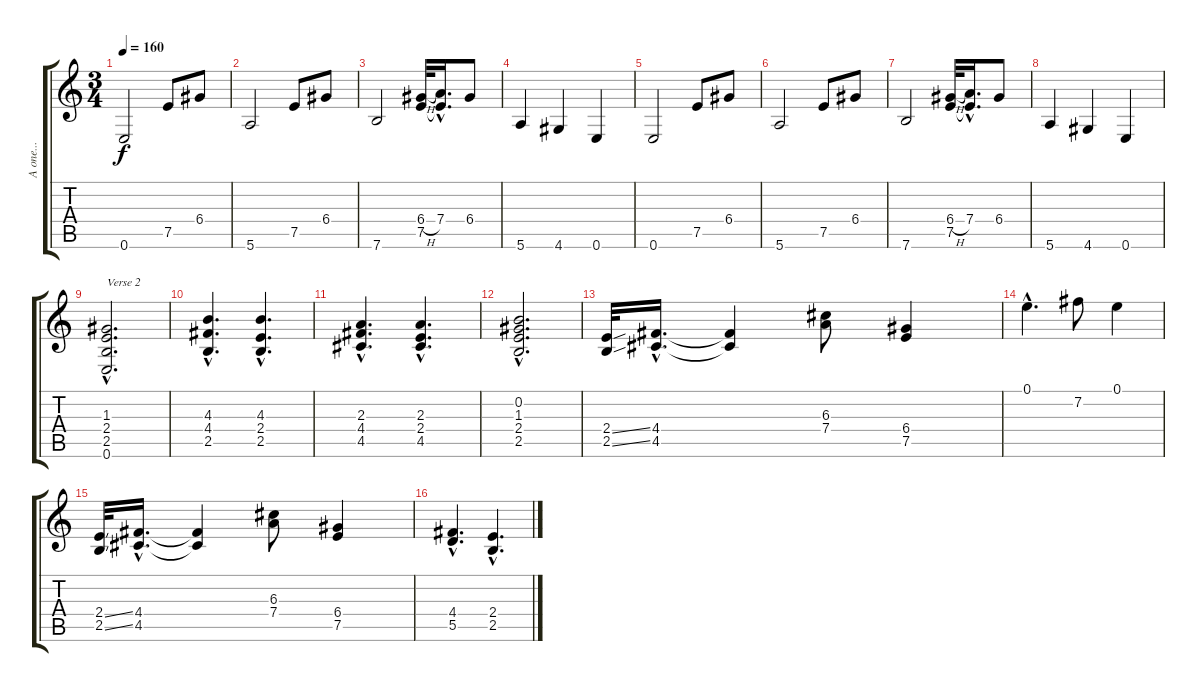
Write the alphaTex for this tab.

\track ("A one..." "A one...") {instrument acousticguitarsteel}
\staff {score tabs}
\tuning (E4 B3 G3 D3 A2 E2) {hide}
\ts (3 4)
\tempo 160
\clef g2
\ks c
0.6.2{dy f} 7.5.8 6.4.8 |
5.6.2 7.5.8 6.4.8 |
7.6.2 (6.4{h} 7.5).32 (7.4{hac} 7.5{hac t}).16{d} 6.4.8 |
5.6.4 4.6.4 0.6.4 |
0.6.2 7.5.8 6.4.8 |
5.6.2 7.5.8 6.4.8 |
7.6.2 (6.4{h} 7.5).32 (7.4{hac} 7.5{hac t}).16{d} 6.4.8 |
5.6.4 4.6.4 0.6.4 |
(1.3{hac} 2.4{hac} 2.5{hac} 0.6{hac}).2{d txt "Verse 2"} |
(4.3{hac} 4.4{hac} 2.5{hac}).4{d} (4.3{hac} 2.4{hac} 2.5{hac}).4{d} |
(2.3{hac} 4.4{hac} 4.5{hac}).4{d} (2.3{hac} 2.4{hac} 4.5{hac}).4{d} |
(0.2{hac} 1.3{hac} 2.4{hac} 2.5{hac}).2{d} |
(2.4{ss} 2.5{ss}).32 (4.4{hac} 4.5{hac}).16{d} (4.4{t} 4.5{t}).4 (6.3 7.4).8 (6.4 7.5).4 |
0.1{hac}.4{d} 7.2.8 0.1.4 |
(2.4{ss} 2.5{ss}).32 (4.4{hac} 4.5{hac}).16{d} (4.4{t} 4.5{t}).4 (6.3 7.4).8 (6.4 7.5).4 |
(4.4{hac} 5.5{hac}).4{d} (2.4{hac} 2.5{hac}).4{d}
